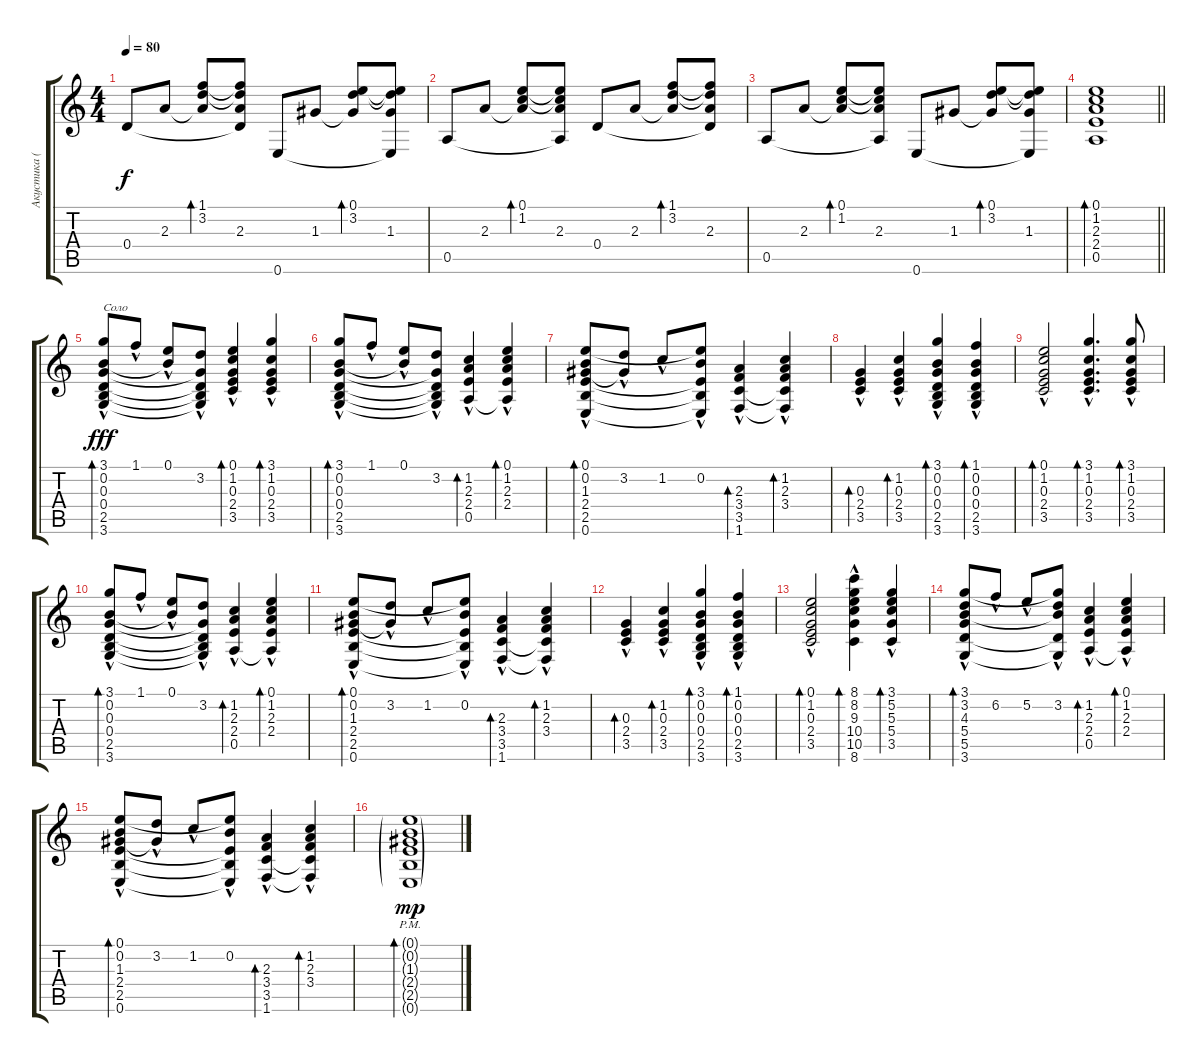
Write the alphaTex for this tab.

\track ("Акустика (Соло)" "Акустика (") {instrument acousticguitarsteel}
\staff {score tabs}
\tuning (E4 B3 G3 D3 A2 E2) {hide}
\ts (4 4)
\tempo 80
\clef g2
\ks c
0.4.8{dy f} 2.3.8 (1.1 3.2 2.3{t}).8{bd 60} (1.1{t} 3.2{t} 2.3 0.4{t}).8 0.6.8 1.3.8 (0.1 3.2 1.3{t}).8{bd 60} (0.1{t} 3.2{t} 1.3 0.6{t}).8 |
0.5.8 2.3.8 (0.1 1.2 2.3{t}).8{bd 60} (0.1{t} 1.2{t} 2.3 0.5{t}).8 0.4.8 2.3.8 (1.1 3.2 2.3{t}).8{bd 60} (1.1{t} 3.2{t} 2.3 0.4{t}).8 |
0.5.8 2.3.8 (0.1 1.2 2.3{t}).8{bd 60} (0.1{t} 1.2{t} 2.3 0.5{t}).8 0.6.8 1.3.8 (0.1 3.2 1.3{t}).8{bd 60} (0.1{t} 3.2{t} 1.3 0.6{t}).8 |
\barLineRight lightlight
(0.1 1.2 2.3 2.4 0.5).1{bd 240} |
(3.1{hac} 0.2 0.3 0.4 2.5 3.6).8{bd 60 txt "Соло" dy fff volume 10 instrument accordion} 1.1{hac}.8 (0.1{hac} 0.2{t}).8 (3.2{hac} 0.3{t} 0.4{t} 2.5{t} 3.6{t}).8 (0.1{hac} 1.2 0.3 2.4 3.5).4{bd 60} (3.1{hac} 1.2 0.3 2.4 3.5).4{bd 60} |
(3.1{hac} 0.2 0.3 0.4 2.5 3.6).8{bd 60} 1.1{hac}.8 (0.1{hac} 0.2{t}).8 (3.2{hac} 0.3{t} 0.4{t} 2.5{t} 3.6{t}).8 (1.2{hac} 2.3 2.4 0.5).4{bd 60} (0.1{hac} 1.2 2.3 2.4 0.5{t}).4{bd 60} |
(0.1{hac} 0.2 1.3 2.4 2.5 0.6).8{bd 60} (3.2{hac} 1.3{t}).8 1.2{hac}.8 (0.1{t} 0.2{hac} 2.4{t} 2.5{t} 0.6{t}).8 (2.3{hac} 3.4 3.5 1.6).4{bd 60} (1.2{hac} 2.3 3.4 3.5{t} 1.6{t}).4{bd 60} |
(0.3{hac} 2.4 3.5).4{bd 60} (1.2{hac} 0.3 2.4 3.5).4{bd 60} (3.1{hac} 0.2 0.3 0.4 2.5 3.6).4{bd 60} (1.1{hac} 0.2 0.3 0.4 2.5 3.6).4{bd 60} |
(0.1{hac} 1.2 0.3 2.4 3.5).2{bd 60} (3.1{hac} 1.2 0.3 2.4 3.5).4{d bd 60} (3.1{hac} 1.2 0.3 2.4 3.5).8{bd 60} |
(3.1{hac} 0.2 0.3 0.4 2.5 3.6).8{bd 60} 1.1{hac}.8 (0.1{hac} 0.2{t}).8 (3.2{hac} 0.3{t} 0.4{t} 2.5{t} 3.6{t}).8 (1.2{hac} 2.3 2.4 0.5).4{bd 60} (0.1{hac} 1.2 2.3 2.4 0.5{t}).4{bd 60} |
(0.1{hac} 0.2 1.3 2.4 2.5 0.6).8{bd 60} (3.2{hac} 1.3{t}).8 1.2{hac}.8 (0.1{t} 0.2{hac} 2.4{t} 2.5{t} 0.6{t}).8 (2.3{hac} 3.4 3.5 1.6).4{bd 60} (1.2{hac} 2.3 3.4 3.5{t} 1.6{t}).4{bd 60} |
(0.3{hac} 2.4 3.5).4{bd 60} (1.2{hac} 0.3 2.4 3.5).4{bd 60} (3.1{hac} 0.2 0.3 0.4 2.5 3.6).4{bd 60} (1.1{hac} 0.2 0.3 0.4 2.5 3.6).4{bd 60} |
(0.1{hac} 1.2 0.3 2.4 3.5).2{bd 60} (8.1{hac} 8.2 9.3 10.4 10.5 8.6).4{bd 60} (3.1{hac} 5.2 5.3 5.4 3.5).4{bd 60} |
(3.1{hac} 3.2 4.3 5.4 5.5 3.6).8{bd 60} 6.2{hac}.8 5.2{hac}.8 (3.1{t} 3.2{hac} 4.3{t} 5.5{t} 3.6{t}).8 (1.2{hac} 2.3 2.4 0.5).4{bd 60} (0.1{hac} 1.2 2.3 2.4 0.5{t}).4{bd 60} |
(0.1{hac} 0.2 1.3 2.4 2.5 0.6).8{bd 60} (3.2{hac} 1.3{t}).8 1.2{hac}.8 (0.1{t} 0.2{hac} 2.4{t} 2.5{t} 0.6{t}).8 (2.3{hac} 3.4 3.5 1.6).4{bd 60} (1.2{hac} 2.3 3.4 3.5{t} 1.6{t}).4{bd 60} |
(0.1{g pm} 0.2{g pm} 1.3{g pm} 2.4{g pm} 2.5{g pm} 0.6{g pm}).1{bd 120 dy mp}
